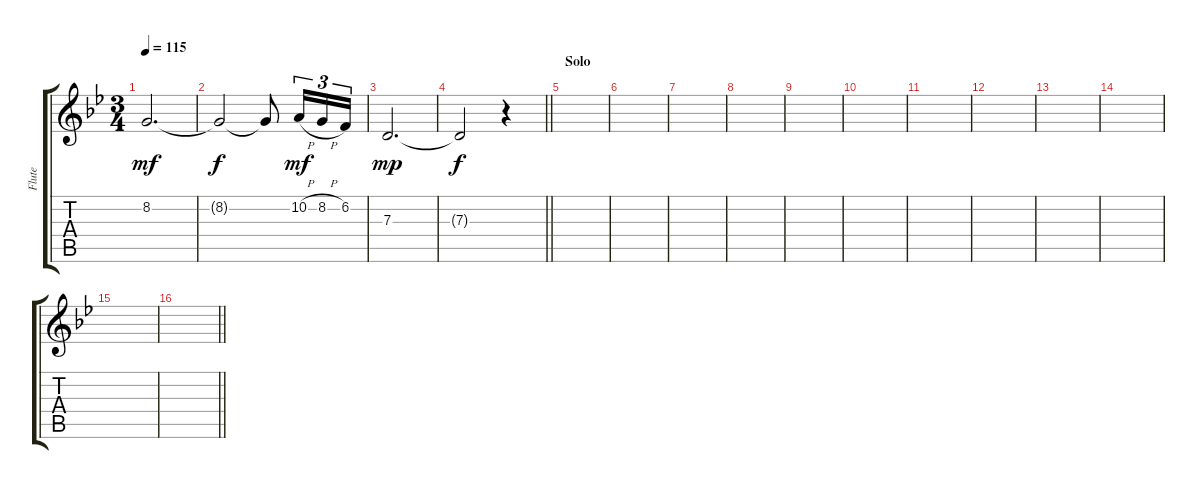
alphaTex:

\track ("Flute" "Flute") {instrument piccolo}
\staff {score tabs}
\tuning (E4 B3 G3 D3 A2 E2) {hide}
\ts (3 4)
\tempo 115
\clef g2
\ks gminor
8.2.2{d dy mf} |
8.2{t}.2{dy f} 8.2{t}.8 10.2{h}.16{tu (3 2) dy mf} 8.2{h}.16{tu (3 2)} 6.2.16{tu (3 2)} |
7.3.2{d dy mp} |
\barLineRight lightlight
7.3{t}.2{dy f} r.4 |
\section ("" "Solo")
|
|
|
|
|
|
|
|
|
|
|
\barLineRight lightlight
